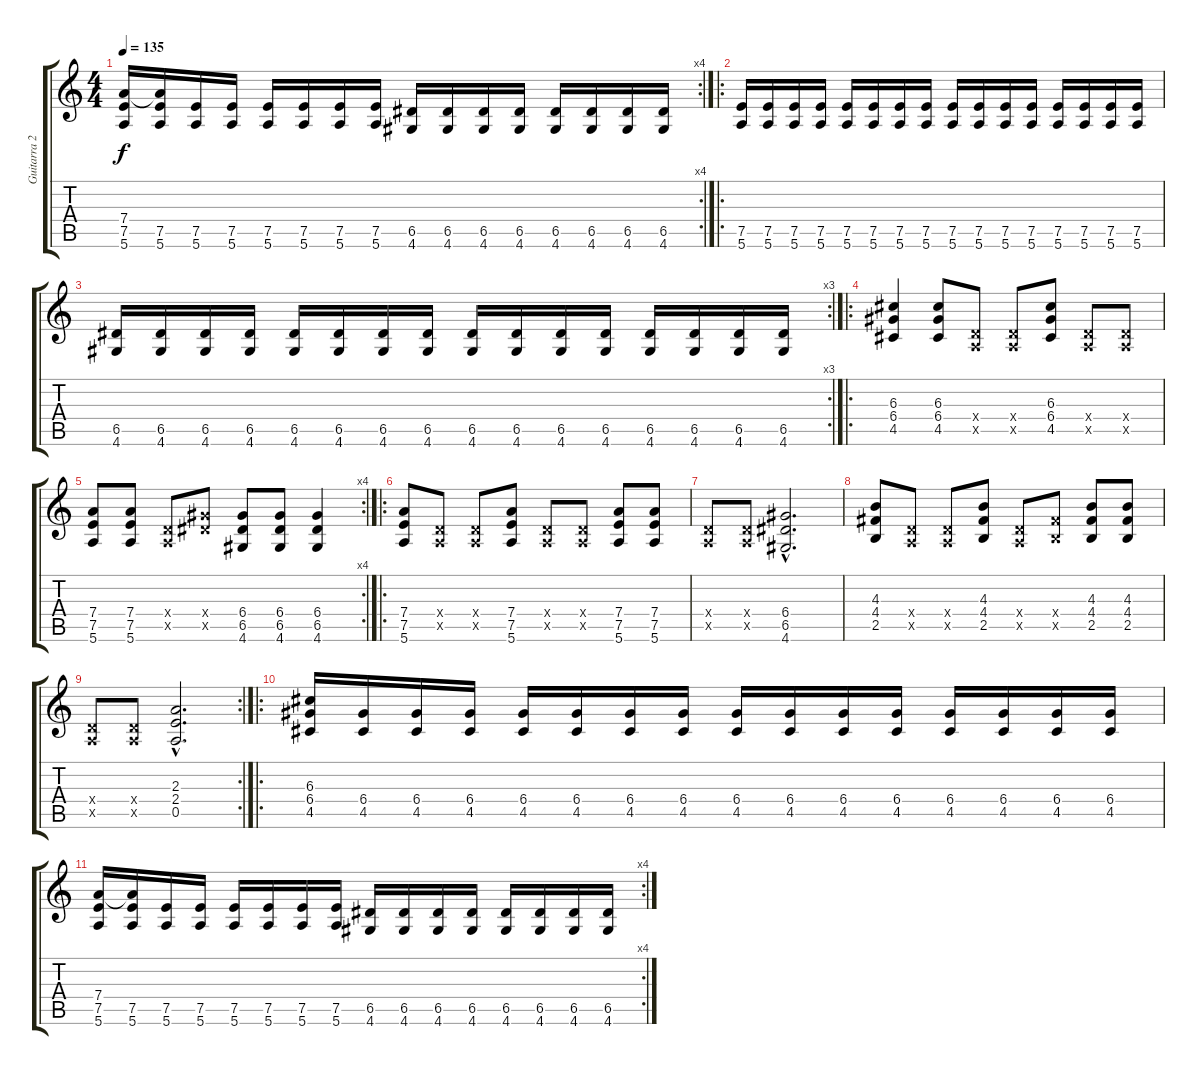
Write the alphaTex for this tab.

\track ("Guitarra 2" "Guitarra 2") {instrument overdrivenguitar}
\staff {score tabs}
\tuning (E4 B3 G3 D3 A2 E2) {hide}
\rc 4
\ts (4 4)
\tempo 135
\clef g2
\ks c
(7.4 7.5 5.6).16{dy f} (7.4{t} 7.5 5.6).16 (7.5 5.6).16 (7.5 5.6).16 (7.5 5.6).16 (7.5 5.6).16 (7.5 5.6).16 (7.5 5.6).16 (6.5 4.6).16 (6.5 4.6).16 (6.5 4.6).16 (6.5 4.6).16 (6.5 4.6).16 (6.5 4.6).16 (6.5 4.6).16 (6.5 4.6).16 |
\ro
(7.5 5.6).16 (7.5 5.6).16 (7.5 5.6).16 (7.5 5.6).16 (7.5 5.6).16 (7.5 5.6).16 (7.5 5.6).16 (7.5 5.6).16 (7.5 5.6).16 (7.5 5.6).16 (7.5 5.6).16 (7.5 5.6).16 (7.5 5.6).16 (7.5 5.6).16 (7.5 5.6).16 (7.5 5.6).16 |
\rc 3
(6.5 4.6).16 (6.5 4.6).16 (6.5 4.6).16 (6.5 4.6).16 (6.5 4.6).16 (6.5 4.6).16 (6.5 4.6).16 (6.5 4.6).16 (6.5 4.6).16 (6.5 4.6).16 (6.5 4.6).16 (6.5 4.6).16 (6.5 4.6).16 (6.5 4.6).16 (6.5 4.6).16 (6.5 4.6).16 |
\ro
(6.3 6.4 4.5).4 (6.3 6.4 4.5).8 (0.4{x} 0.5{x}).8 (0.4{x} 0.5{x}).8 (6.3 6.4 4.5).8 (0.4{x} 0.5{x}).8 (0.4{x} 0.5{x}).8 |
\rc 4
(7.4 7.5 5.6).8 (7.4 7.5 5.6).8 (0.4{x} 0.5{x}).8 (6.4{x} 6.5{x}).8 (6.4 6.5 4.6).8 (6.4 6.5 4.6).8 (6.4 6.5 4.6).4 |
\ro
(7.4 7.5 5.6).8 (0.4{x} 0.5{x}).8 (0.4{x} 0.5{x}).8 (7.4 7.5 5.6).8 (0.4{x} 0.5{x}).8 (0.4{x} 0.5{x}).8 (7.4 7.5 5.6).8 (7.4 7.5 5.6).8 |
(0.4{x} 0.5{x}).8 (0.4{x} 0.5{x}).8 (6.4{hac} 6.5{hac} 4.6{hac}).2{d} |
(4.3 4.4 2.5).8 (0.4{x} 0.5{x}).8 (0.4{x} 0.5{x}).8 (4.3 4.4 2.5).8 (0.4{x} 0.5{x}).8 (4.4{x} 2.5{x}).8 (4.3 4.4 2.5).8 (4.3 4.4 2.5).8 |
\rc 2
(0.4{x} 0.5{x}).8 (0.4{x} 0.5{x}).8 (2.3{hac} 2.4{hac} 0.5{hac}).2{d} |
\ro
(6.3 6.4 4.5).16 (6.4 4.5).16 (6.4 4.5).16 (6.4 4.5).16 (6.4 4.5).16 (6.4 4.5).16 (6.4 4.5).16 (6.4 4.5).16 (6.4 4.5).16 (6.4 4.5).16 (6.4 4.5).16 (6.4 4.5).16 (6.4 4.5).16 (6.4 4.5).16 (6.4 4.5).16 (6.4 4.5).16 |
\rc 4
(7.4 7.5 5.6).16 (7.4{t} 7.5 5.6).16 (7.5 5.6).16 (7.5 5.6).16 (7.5 5.6).16 (7.5 5.6).16 (7.5 5.6).16 (7.5 5.6).16 (6.5 4.6).16 (6.5 4.6).16 (6.5 4.6).16 (6.5 4.6).16 (6.5 4.6).16 (6.5 4.6).16 (6.5 4.6).16 (6.5 4.6).16
